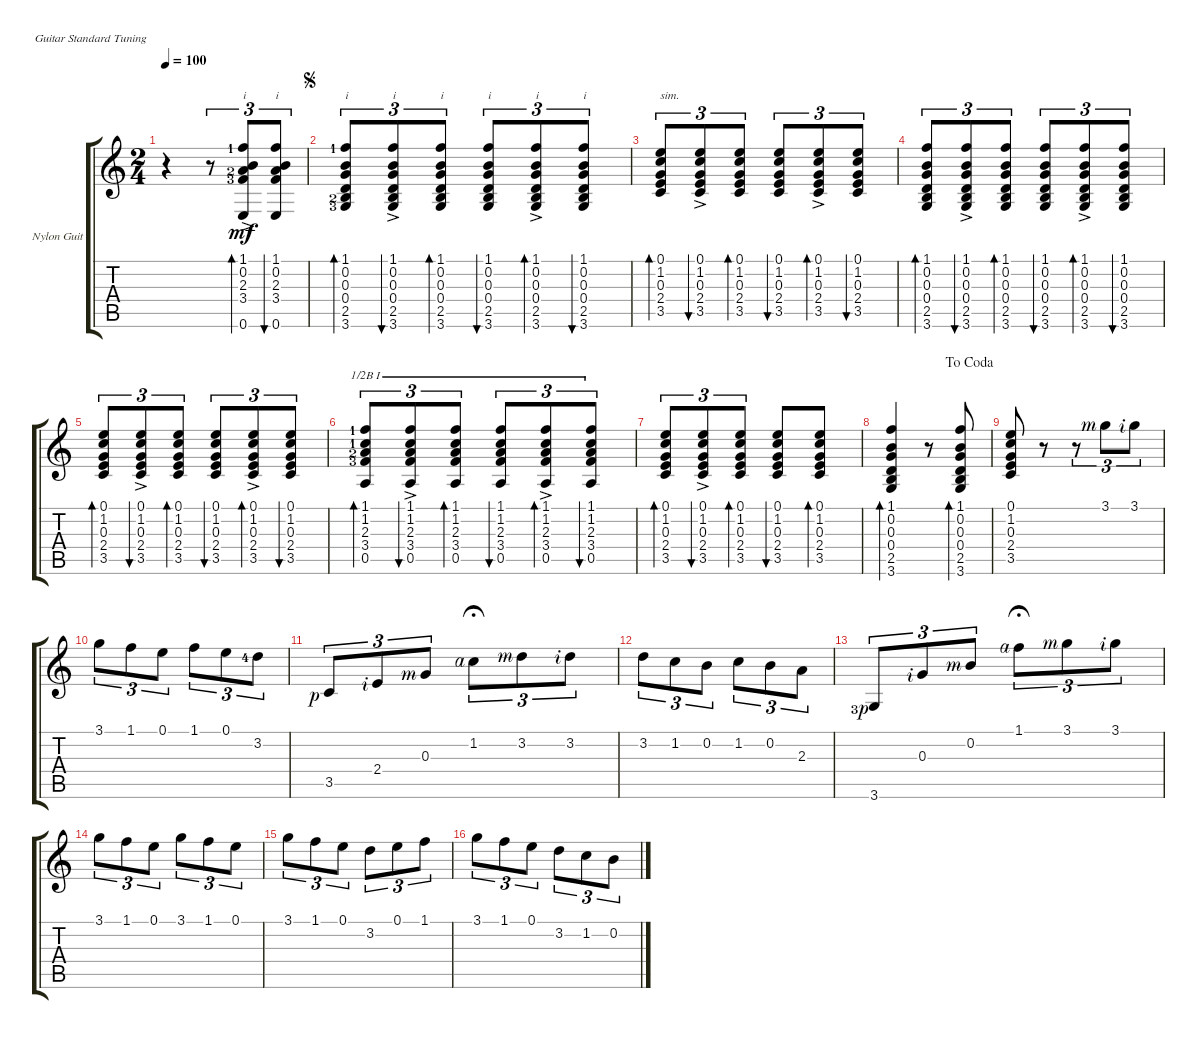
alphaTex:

\defaultSystemsLayout 4
\bracketExtendMode groupsimilarinstruments
\firstSystemTrackNameOrientation horizontal
\otherSystemsTrackNameOrientation horizontal
\track ("Nylon Guitar" "Nylon Guit") {instrument acousticguitarsteel}
\staff {score tabs}
\tuning (E4 B3 G3 D3 A2 E2)
\ts (2 4)
\tempo 100
\clef g2
\ks c
r.4{dy mf instrument acousticguitarsteel} r.8{tu (3 2)} (0.6{ac} 1.1{ac lf 2} 0.2{ac} 2.3{ac lf 3} 3.4{ac lf 4}).8{tu (3 2) bd 114 txt "i"} (3.4 2.3 0.2 1.1 0.6).8{tu (3 2) bu 114 txt "i"} |
\jump segno
(1.1{lf 2} 0.2 0.3 0.4 2.5{lf 3} 3.6{lf 4}).8{tu (3 2) bd 114 txt "i"} (1.1{ac} 0.2{ac} 0.3{ac} 0.4{ac} 2.5{ac} 3.6{ac}).8{tu (3 2) bu 114 txt "i"} (1.1 0.2 0.3 0.4 2.5 3.6).8{tu (3 2) bd 114 txt "i"} (1.1 0.2 0.3 0.4 2.5 3.6).8{tu (3 2) bu 114 txt "i"} (1.1{ac} 0.2{ac} 0.3{ac} 0.4{ac} 2.5{ac} 3.6{ac}).8{tu (3 2) bd 114 txt "i"} (1.1 0.2 0.3 0.4 2.5 3.6).8{tu (3 2) bu 114 txt "i"} |
(0.1 1.2 0.3 2.4 3.5).8{tu (3 2) bd 114 txt "sim."} (0.1{ac} 1.2{ac} 0.3{ac} 2.4{ac} 3.5).8{tu (3 2) bu 114} (0.1 1.2 0.3 2.4 3.5).8{tu (3 2) bd 114} (0.1 1.2 0.3 2.4 3.5).8{tu (3 2) bu 114} (0.1{ac} 1.2{ac} 0.3{ac} 2.4{ac} 3.5).8{tu (3 2) bd 114} (0.1 1.2 0.3 2.4 3.5).8{tu (3 2) bu 114} |
(1.1 0.2 0.3 0.4 2.5 3.6).8{tu (3 2) bd 114} (1.1{ac} 0.2{ac} 0.3{ac} 0.4{ac} 2.5{ac} 3.6{ac}).8{tu (3 2) bu 114} (1.1 0.2 0.3 0.4 2.5 3.6).8{tu (3 2) bd 114} (1.1 0.2 0.3 0.4 2.5 3.6).8{tu (3 2) bu 114} (1.1{ac} 0.2{ac} 0.3{ac} 0.4{ac} 2.5{ac} 3.6{ac}).8{tu (3 2) bd 114} (1.1 0.2 0.3 0.4 2.5 3.6).8{tu (3 2) bu 114} |
(0.1 1.2 0.3 2.4 3.5).8{tu (3 2) bd 114} (0.1{ac} 1.2{ac} 0.3{ac} 2.4{ac} 3.5).8{tu (3 2) bu 114} (0.1 1.2 0.3 2.4 3.5).8{tu (3 2) bd 114} (0.1 1.2 0.3 2.4 3.5).8{tu (3 2) bu 114} (0.1{ac} 1.2{ac} 0.3{ac} 2.4{ac} 3.5).8{tu (3 2) bd 114} (0.1 1.2 0.3 2.4 3.5).8{tu (3 2) bu 114} |
(1.1{lf 2} 1.2{lf 2} 2.3{lf 3} 3.4{lf 4} 0.5).8{tu (3 2) bd 114 barre (1 half)} (1.1{ac} 1.2{ac} 2.3{ac} 3.4{ac} 0.5{ac}).8{tu (3 2) bu 114 barre (1 half)} (1.1 1.2 2.3 3.4 0.5).8{tu (3 2) bd 114 barre (1 half)} (1.1 1.2 2.3 3.4 0.5).8{tu (3 2) bu 114 barre (1 half)} (1.1{ac} 1.2{ac} 2.3{ac} 3.4{ac} 0.5{ac}).8{tu (3 2) bd 114 barre (1 half)} (1.1 1.2 2.3 3.4 0.5).8{tu (3 2) bu 114 barre (1 half)} |
(0.1 1.2 0.3 2.4 3.5).8{tu (3 2) bd 114} (0.1{ac} 1.2{ac} 0.3{ac} 2.4{ac} 3.5).8{tu (3 2) bu 114} (0.1 1.2 0.3 2.4 3.5).8{tu (3 2) bd 114} (0.1 1.2 0.3 2.4 3.5).8{bu 114} (0.1 1.2 0.3 2.4 3.5).8{bd 114} |
\jump dacoda
(1.1 0.2 0.3 0.4 2.5 3.6).4{bd 114} r.8 (1.1 0.2 0.3 0.4 2.5 3.6).8{bd 114} |
(0.1 1.2 0.3 2.4 3.5).8 r.8 r.8{tu (3 2)} 3.1{rf 3}.8{tu (3 2)} 3.1{rf 2}.8{tu (3 2)} |
3.1.8{tu (3 2)} 1.1.8{tu (3 2)} 0.1.8{tu (3 2)} 1.1.8{tu (3 2)} 0.1.8{tu (3 2)} 3.2{lf 5}.8{tu (3 2)} |
3.5{rf 1}.8{tu (3 2)} 2.4{rf 2}.8{tu (3 2)} 0.3{rf 3}.8{tu (3 2)} 1.2{rf 4}.8{tu (3 2) fermata (medium 0.5)} 3.2{rf 3}.8{tu (3 2)} 3.2{rf 2}.8{tu (3 2)} |
3.2.8{tu (3 2)} 1.2.8{tu (3 2)} 0.2.8{tu (3 2)} 1.2.8{tu (3 2)} 0.2.8{tu (3 2)} 2.3.8{tu (3 2)} |
3.6{lf 4 rf 1}.8{tu (3 2)} 0.3{rf 2}.8{tu (3 2)} 0.2{rf 3}.8{tu (3 2)} 1.1{rf 4}.8{tu (3 2) fermata (medium 0.5)} 3.1{rf 3}.8{tu (3 2)} 3.1{rf 2}.8{tu (3 2)} |
3.1.8{tu (3 2)} 1.1.8{tu (3 2)} 0.1.8{tu (3 2)} 3.1.8{tu (3 2)} 1.1.8{tu (3 2)} 0.1.8{tu (3 2)} |
3.1.8{tu (3 2)} 1.1.8{tu (3 2)} 0.1.8{tu (3 2)} 3.2.8{tu (3 2)} 0.1.8{tu (3 2)} 1.1.8{tu (3 2)} |
3.1.8{tu (3 2)} 1.1.8{tu (3 2)} 0.1.8{tu (3 2)} 3.2.8{tu (3 2)} 1.2.8{tu (3 2)} 0.2.8{tu (3 2)}
